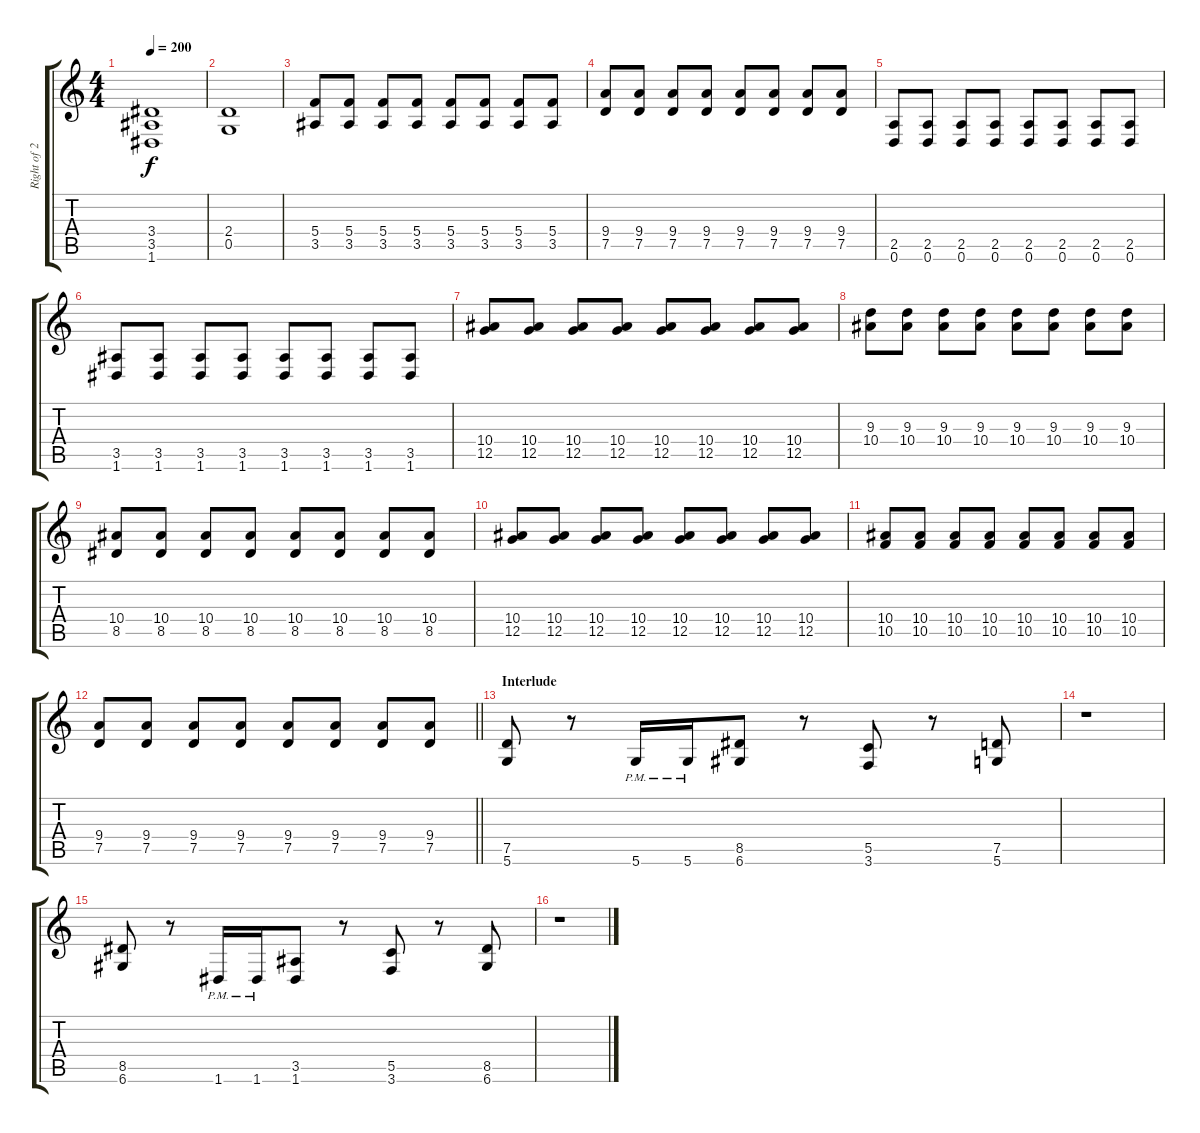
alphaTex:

\track ("Right of 2TW" "Right of 2") {mute instrument overdrivenguitar}
\staff {score tabs}
\tuning (D4 A3 F3 C3 G2 D2) {hide}
\ts (4 4)
\tempo 200
\clef g2
\ks c
(3.4 3.5 1.6).1{dy f} |
(2.4 0.5).1 |
(5.4 3.5).8 (5.4 3.5).8 (5.4 3.5).8 (5.4 3.5).8 (5.4 3.5).8 (5.4 3.5).8 (5.4 3.5).8 (5.4 3.5).8 |
(9.4 7.5).8 (9.4 7.5).8 (9.4 7.5).8 (9.4 7.5).8 (9.4 7.5).8 (9.4 7.5).8 (9.4 7.5).8 (9.4 7.5).8 |
(2.5 0.6).8 (2.5 0.6).8 (2.5 0.6).8 (2.5 0.6).8 (2.5 0.6).8 (2.5 0.6).8 (2.5 0.6).8 (2.5 0.6).8 |
(3.5 1.6).8 (3.5 1.6).8 (3.5 1.6).8 (3.5 1.6).8 (3.5 1.6).8 (3.5 1.6).8 (3.5 1.6).8 (3.5 1.6).8 |
(10.4 12.5).8 (10.4 12.5).8 (10.4 12.5).8 (10.4 12.5).8 (10.4 12.5).8 (10.4 12.5).8 (10.4 12.5).8 (10.4 12.5).8 |
(9.3 10.4).8 (9.3 10.4).8 (9.3 10.4).8 (9.3 10.4).8 (9.3 10.4).8 (9.3 10.4).8 (9.3 10.4).8 (9.3 10.4).8 |
(10.4 8.5).8 (10.4 8.5).8 (10.4 8.5).8 (10.4 8.5).8 (10.4 8.5).8 (10.4 8.5).8 (10.4 8.5).8 (10.4 8.5).8 |
(10.4 12.5).8 (10.4 12.5).8 (10.4 12.5).8 (10.4 12.5).8 (10.4 12.5).8 (10.4 12.5).8 (10.4 12.5).8 (10.4 12.5).8 |
(10.4 10.5).8 (10.4 10.5).8 (10.4 10.5).8 (10.4 10.5).8 (10.4 10.5).8 (10.4 10.5).8 (10.4 10.5).8 (10.4 10.5).8 |
\barLineRight lightlight
(9.4 7.5).8 (9.4 7.5).8 (9.4 7.5).8 (9.4 7.5).8 (9.4 7.5).8 (9.4 7.5).8 (9.4 7.5).8 (9.4 7.5).8 |
\section ("" "Interlude")
(7.5 5.6).8 r.8 5.6{pm}.16 5.6{pm}.16 (8.5 6.6).8 r.8 (5.5 3.6).8 r.8 (7.5 5.6).8 |
r.1 |
(8.5 6.6).8 r.8 1.6{pm}.16 1.6{pm}.16 (3.5 1.6).8 r.8 (5.5 3.6).8 r.8 (8.5 6.6).8 |
r.1
